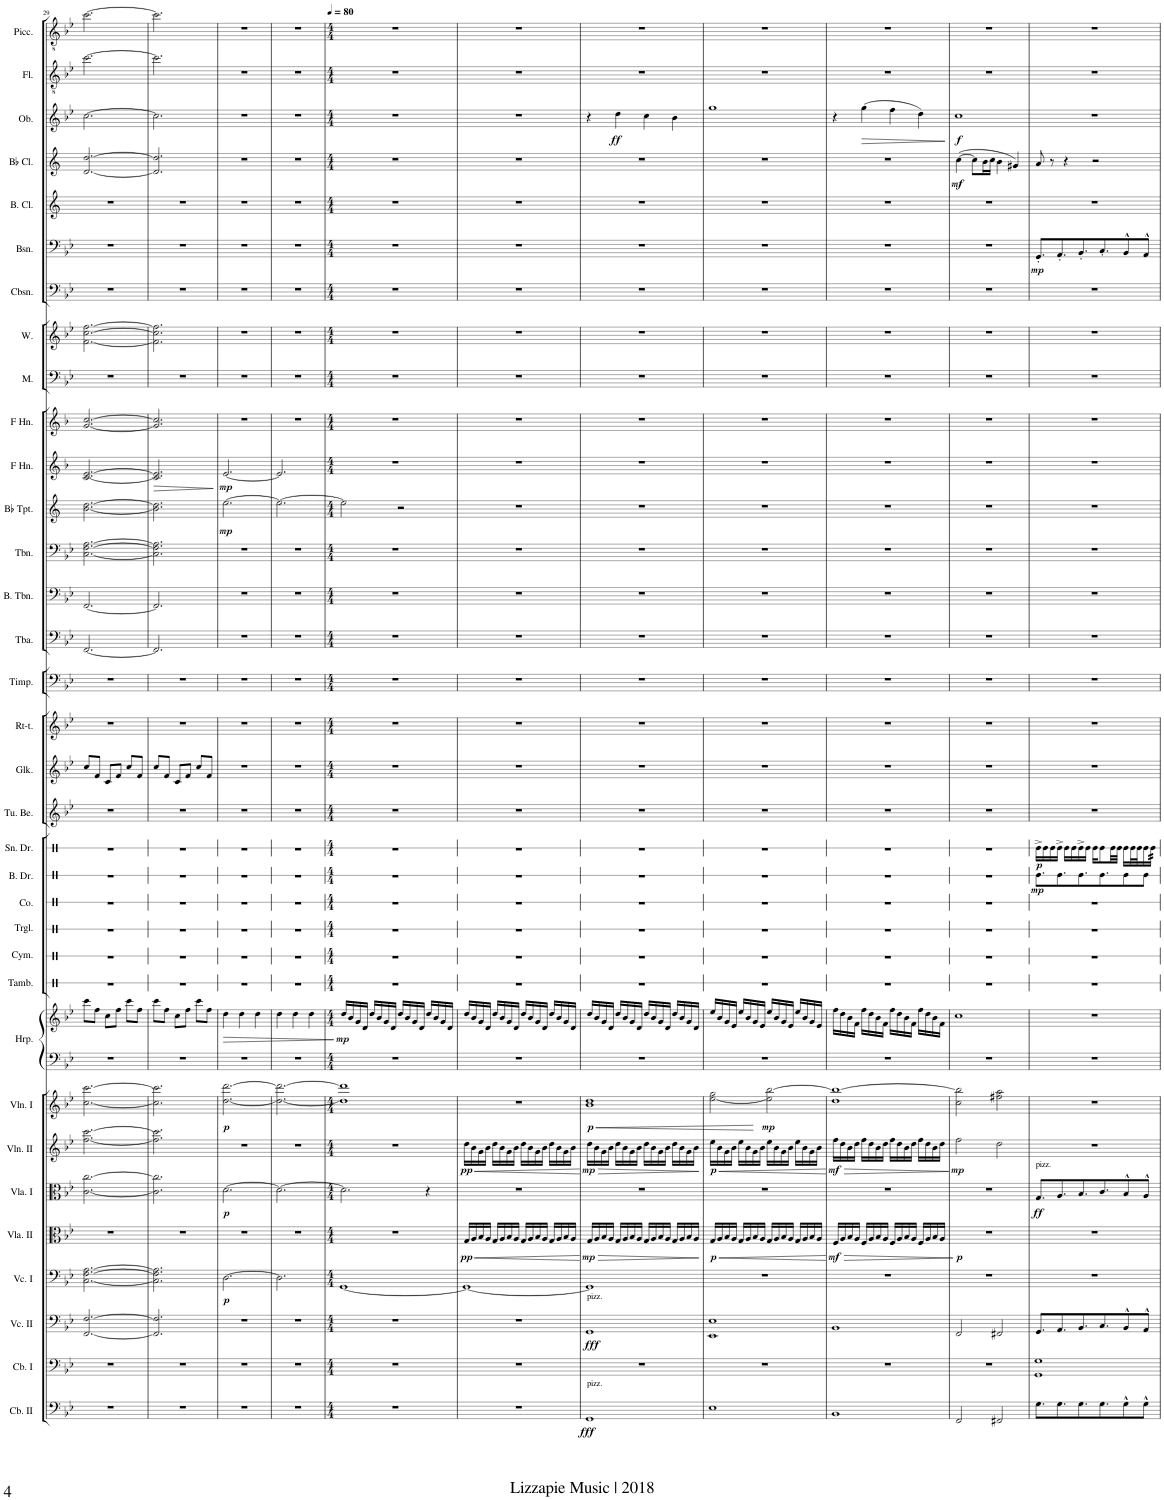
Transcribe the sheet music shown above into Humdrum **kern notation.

**kern	**dynam	**kern	**kern	**dynam	**kern	**dynam	**kern	**dynam	**kern	**dynam	**kern	**dynam	**kern	**dynam	**kern	**kern	**dynam	**kern	**kern	**kern	**kern	**kern	**dynam	**kern	**dynam	**kern	**kern	**kern	**kern	**kern	**kern	**kern	**kern	**dynam	**kern	**dynam	**kern	**kern	**kern	**kern	**kern	**dynam	**kern	**kern	**dynam	**kern	**dynam	**kern	**kern
*part34	*part34	*part33	*part32	*part32	*part31	*part31	*part30	*part30	*part29	*part29	*part28	*part28	*part27	*part27	*part26	*part26	*part26	*part25	*part24	*part23	*part22	*part21	*part21	*part20	*part20	*part19	*part18	*part17	*part16	*part15	*part14	*part13	*part12	*part12	*part11	*part11	*part10	*part9	*part8	*part7	*part6	*part6	*part5	*part4	*part4	*part3	*part3	*part2	*part1
*staff35	*staff35	*staff34	*staff33	*staff33	*staff32	*staff32	*staff31	*staff31	*staff30	*staff30	*staff29	*staff29	*staff28	*staff28	*staff27	*staff26	*staff26/27	*staff25	*staff24	*staff23	*staff22	*staff21	*staff21	*staff20	*staff20	*staff19	*staff18	*staff17	*staff16	*staff15	*staff14	*staff13	*staff12	*staff12	*staff11	*staff11	*staff10	*staff9	*staff8	*staff7	*staff6	*staff6	*staff5	*staff4	*staff4	*staff3	*staff3	*staff2	*staff1
*I"Contrabass II	*	*I"Contrabass I	*I"Violoncello II	*	*I"Violoncello I	*	*I"Viola II	*	*I"Viola I	*	*I"Violin II	*	*I"Violin I	*	*I"Harp	*	*	*I"Tambourine	*I"Cymbal	*I"Triangle	*I"Congas	*I"Bass Drum	*	*I"Snare Drum	*	*I"Tubular Bells	*I"Glockenspiel	*I"Roto-toms	*I"Timpani	*I"Tuba	*I"Bass Trombone	*I"Trombone	*I"Bb Trumpet	*	*I"Horn in F	*	*I"Horn in F	*I"Men	*I"Women	*I"Contrabassoon	*I"Bassoon	*	*I"Bass Clarinet	*I"Bb Clarinet	*	*I"Oboe	*	*I"Flute	*I"Piccolo
*I'Cb. II	*	*I'Cb. I	*I'Vc. II	*	*I'Vc. I	*	*I'Vla. II	*	*I'Vla. I	*	*I'Vln. II	*	*I'Vln. I	*	*I'Hrp.	*	*	*I'Tamb.	*I'Cym.	*I'Trgl.	*I'Co.	*I'B. Dr.	*	*I'Sn. Dr.	*	*I'Tu. Be.	*I'Glk.	*I'Rt-t.	*I'Timp.	*I'Tba.	*I'B. Tbn.	*I'Tbn.	*I'Bb Tpt.	*	*	*	*	*I'M.	*I'W.	*I'Cbsn.	*I'Bsn.	*	*I'B. Cl.	*I'Bb Cl.	*	*I'Ob.	*	*I'Fl.	*I'Picc.
!!LO:PB:g=z
*clefF4	*	*clefF4	*clefF4	*	*clefF4	*	*clefC3	*	*clefC3	*	*clefG2	*	*clefG2	*	*clefF4	*clefG2	*	*clefX	*clefX	*clefX	*clefX	*clefX	*	*clefX	*	*clefG2	*clefG2	*clefG2	*clefF4	*clefF4	*clefF4	*clefF4	*clefG2	*	*clefG2	*	*clefG2	*clefF4	*clefG2	*clefF4	*clefF4	*	*clefG2	*clefG2	*	*clefG2	*	*clefGv2	*clefGv2
*Trd7c12	*	*Trd7c12	*	*	*	*	*	*	*	*	*	*	*	*	*	*	*	*	*	*	*	*	*	*	*	*	*Trd-14c-24	*	*	*	*	*	*Trd1c2	*	*Trd4c7	*	*Trd4c7	*	*	*Trd7c12	*	*	*Trd8c14	*Trd1c2	*	*	*	*	*Trd-7c-12
*k[b-e-]	*	*k[b-e-]	*k[b-e-]	*	*k[b-e-]	*	*k[b-e-]	*	*k[b-e-]	*	*k[b-e-]	*	*k[b-e-]	*	*k[b-e-]	*k[b-e-]	*	*k[]	*k[]	*k[]	*k[]	*k[]	*	*k[]	*	*k[b-e-]	*k[b-e-]	*k[b-e-]	*k[b-e-]	*k[b-e-]	*k[b-e-]	*k[b-e-]	*k[]	*	*k[b-]	*	*k[b-]	*k[b-e-]	*k[b-e-]	*k[b-e-]	*k[b-e-]	*	*k[]	*k[]	*	*k[b-e-]	*	*k[b-e-]	*k[b-e-]
*M3/4	*	*M3/4	*M3/4	*	*M3/4	*	*M3/4	*	*M3/4	*	*M3/4	*	*M3/4	*	*M3/4	*M3/4	*	*M3/4	*M3/4	*M3/4	*M3/4	*M3/4	*	*M3/4	*	*M3/4	*M3/4	*M3/4	*M3/4	*M3/4	*M3/4	*M3/4	*M3/4	*	*M3/4	*	*M3/4	*M3/4	*M3/4	*M3/4	*M3/4	*	*M3/4	*M3/4	*	*M3/4	*	*M3/4	*M3/4
=29	=29	=29	=29	=29	=29	=29	=29	=29	=29	=29	=29	=29	=29	=29	=29	=29	=29	=29	=29	=29	=29	=29	=29	=29	=29	=29	=29	=29	=29	=29	=29	=29	=29	=29	=29	=29	=29	=29	=29	=29	=29	=29	=29	=29	=29	=29	=29	=29	=29
2.r	.	2.r	[2.FF/ [2.F/	.	[2.C\ [2.F\ [2.A\	.	2.r	.	[2.c\ [2.cc\	.	[2.ff\ [2.ccc\	.	[2.cc\ [2.ccc\	.	2.r	8ccc\L	.	2.r	2.r	2.r	2.r	2.r	.	2.r	.	2.r	8cc/L	2.r	2.r	[2.FF/	[2.FF/	[2.C\ [2.F\ [2.A\	[2.b\ [2.dd\	.	[2.c/ [2.e/	.	[2.g/ [2.cc/	2.r	[2.f\ [2.cc\ [2.ff\	2.r	2.r	.	2.r	[2.d/ [2.dd/	.	[2.cc\	.	[2.cc\	[2.cc\
.	.	.	.	.	.	.	.	.	.	.	.	.	.	.	.	8ff\J	.	.	.	.	.	.	.	.	.	.	8f/J	.	.	.	.	.	.	.	.	.	.	.	.	.	.	.	.	.	.	.	.	.	.
.	.	.	.	.	.	.	.	.	.	.	.	.	.	.	.	8cc\L	.	.	.	.	.	.	.	.	.	.	8c/L	.	.	.	.	.	.	.	.	.	.	.	.	.	.	.	.	.	.	.	.	.	.
.	.	.	.	.	.	.	.	.	.	.	.	.	.	.	.	8ff\J	.	.	.	.	.	.	.	.	.	.	8f/J	.	.	.	.	.	.	.	.	.	.	.	.	.	.	.	.	.	.	.	.	.	.
.	.	.	.	.	.	.	.	.	.	.	.	.	.	.	.	8ccc\L	.	.	.	.	.	.	.	.	.	.	8cc/L	.	.	.	.	.	.	.	.	.	.	.	.	.	.	.	.	.	.	.	.	.	.
.	.	.	.	.	.	.	.	.	.	.	.	.	.	.	.	8ff\J	.	.	.	.	.	.	.	.	.	.	8f/J	.	.	.	.	.	.	.	.	.	.	.	.	.	.	.	.	.	.	.	.	.	.
=30	=30	=30	=30	=30	=30	=30	=30	=30	=30	=30	=30	=30	=30	=30	=30	=30	=30	=30	=30	=30	=30	=30	=30	=30	=30	=30	=30	=30	=30	=30	=30	=30	=30	=30	=30	=30	=30	=30	=30	=30	=30	=30	=30	=30	=30	=30	=30	=30	=30
!	!	!	!	!	!	!	!	!	!	!	!	!	!	!	!	!	!	!	!	!	!	!	!	!	!	!	!	!	!	!	!	!	!	!	!	!LO:HP:b	!	!	!	!	!	!	!	!	!	!	!	!	!
2.r	.	2.r	2.FF/] 2.F/]	.	2.C\] 2.F\] 2.A\]	.	2.r	.	2.c\] 2.cc\]	.	2.ff\] 2.ccc\]	.	2.cc\] 2.ccc\]	.	2.r	8ccc\L	.	2.r	2.r	2.r	2.r	2.r	.	2.r	.	2.r	8cc/L	2.r	2.r	2.FF/]	2.FF/]	2.C\] 2.F\] 2.A\]	2.b\] 2.dd\]	.	2.c/] 2.e/]	>	2.g/] 2.cc/]	2.r	2.f\] 2.cc\] 2.ff\]	2.r	2.r	.	2.r	2.d/] 2.dd/]	.	2.cc\]	.	2.cc\]	2.cc\]
.	.	.	.	.	.	.	.	.	.	.	.	.	.	.	.	8ff\J	.	.	.	.	.	.	.	.	.	.	8f/J	.	.	.	.	.	.	.	.	.	.	.	.	.	.	.	.	.	.	.	.	.	.
.	.	.	.	.	.	.	.	.	.	.	.	.	.	.	.	8cc\L	.	.	.	.	.	.	.	.	.	.	8c/L	.	.	.	.	.	.	.	.	.	.	.	.	.	.	.	.	.	.	.	.	.	.
.	.	.	.	.	.	.	.	.	.	.	.	.	.	.	.	8ff\J	.	.	.	.	.	.	.	.	.	.	8f/J	.	.	.	.	.	.	.	.	.	.	.	.	.	.	.	.	.	.	.	.	.	.
.	.	.	.	.	.	.	.	.	.	.	.	.	.	.	.	8ccc\L	.	.	.	.	.	.	.	.	.	.	8cc/L	.	.	.	.	.	.	.	.	.	.	.	.	.	.	.	.	.	.	.	.	.	.
.	.	.	.	.	.	.	.	.	.	.	.	.	.	.	.	8ff\J	.	.	.	.	.	.	.	.	.	.	8f/J	.	.	.	.	.	.	.	.	.	.	.	.	.	.	.	.	.	.	.	.	.	.
.	.	.	.	.	.	.	.	.	.	.	.	.	.	.	.	.	.	.	.	.	.	.	.	.	.	.	.	.	.	.	.	.	.	.	.	]	.	.	.	.	.	.	.	.	.	.	.	.	.
=31	=31	=31	=31	=31	=31	=31	=31	=31	=31	=31	=31	=31	=31	=31	=31	=31	=31	=31	=31	=31	=31	=31	=31	=31	=31	=31	=31	=31	=31	=31	=31	=31	=31	=31	=31	=31	=31	=31	=31	=31	=31	=31	=31	=31	=31	=31	=31	=31	=31
!	!	!	!	!	!	!LO:DY:b	!	!	!	!LO:DY:b	!	!	!	!LO:DY:b	!	!	!	!	!	!	!	!	!	!	!	!	!	!	!	!	!	!	!	!LO:DY:b	!	!LO:DY:b	!	!	!	!	!	!	!	!	!	!	!	!	!
2.r	.	2.r	2.r	.	[2.D\	p	2.r	.	[2.d\	p	2.r	.	[2.dd\ [2.ddd\	p	2.r	4dd\	.	2.r	2.r	2.r	2.r	2.r	.	2.r	.	2.r	2.r	2.r	2.r	2.r	2.r	2.r	[2.ee\	mp	[2.e/	mp	2.r	2.r	2.r	2.r	2.r	.	2.r	2.r	.	2.r	.	2.r	2.r
.	.	.	.	.	.	.	.	.	.	.	.	.	.	.	.	4dd\	.	.	.	.	.	.	.	.	.	.	.	.	.	.	.	.	.	.	.	.	.	.	.	.	.	.	.	.	.	.	.	.	.
.	.	.	.	.	.	.	.	.	.	.	.	.	.	.	.	4dd\	.	.	.	.	.	.	.	.	.	.	.	.	.	.	.	.	.	.	.	.	.	.	.	.	.	.	.	.	.	.	.	.	.
=32	=32	=32	=32	=32	=32	=32	=32	=32	=32	=32	=32	=32	=32	=32	=32	=32	=32	=32	=32	=32	=32	=32	=32	=32	=32	=32	=32	=32	=32	=32	=32	=32	=32	=32	=32	=32	=32	=32	=32	=32	=32	=32	=32	=32	=32	=32	=32	=32	=32
2.r	.	2.r	2.r	.	2.D\]	.	2.r	.	2.d\_	.	2.r	.	2.dd\_ 2.ddd\_	.	2.r	4dd\	.	2.r	2.r	2.r	2.r	2.r	.	2.r	.	2.r	2.r	2.r	2.r	2.r	2.r	2.r	2.ee\_	.	2.e/]	.	2.r	2.r	2.r	2.r	2.r	.	2.r	2.r	.	2.r	.	2.r	2.r
.	.	.	.	.	.	.	.	.	.	.	.	.	.	.	.	4dd\	.	.	.	.	.	.	.	.	.	.	.	.	.	.	.	.	.	.	.	.	.	.	.	.	.	.	.	.	.	.	.	.	.
.	.	.	.	.	.	.	.	.	.	.	.	.	.	.	.	4dd\	.	.	.	.	.	.	.	.	.	.	.	.	.	.	.	.	.	.	.	.	.	.	.	.	.	.	.	.	.	.	.	.	.
=33	=33	=33	=33	=33	=33	=33	=33	=33	=33	=33	=33	=33	=33	=33	=33	=33	=33	=33	=33	=33	=33	=33	=33	=33	=33	=33	=33	=33	=33	=33	=33	=33	=33	=33	=33	=33	=33	=33	=33	=33	=33	=33	=33	=33	=33	=33	=33	=33	=33
*M4/4	*	*M4/4	*M4/4	*	*M4/4	*	*M4/4	*	*M4/4	*	*M4/4	*	*M4/4	*	*M4/4	*M4/4	*	*M4/4	*M4/4	*M4/4	*M4/4	*M4/4	*	*M4/4	*	*M4/4	*M4/4	*M4/4	*M4/4	*M4/4	*M4/4	*M4/4	*M4/4	*	*M4/4	*	*M4/4	*M4/4	*M4/4	*M4/4	*M4/4	*	*M4/4	*M4/4	*	*M4/4	*	*M4/4	*M4/4
*	*	*	*	*	*	*	*	*	*	*	*	*	*	*	*	*	*	*	*	*	*	*	*	*	*	*	*	*	*	*	*	*	*	*	*	*	*	*	*	*	*	*	*	*	*	*	*	*	*MM80
!	!	!	!	!	!	!	!	!	!	!	!	!	!	!	!	!	!LO:DY:b	!	!	!	!	!	!	!	!	!	!	!	!	!	!	!	!	!	!	!	!	!	!	!	!	!	!	!	!	!	!	!	!
1r	.	1r	1r	.	[1GG	.	1r	.	2.d\]	.	1r	.	1dd] 1ddd]	.	1r	16dd/LL	mp	1r	1r	1r	1r	1r	.	1r	.	1r	1r	1r	1r	1r	1r	1r	2ee\]	.	1r	.	1r	1r	1r	1r	1r	.	1r	1r	.	1r	.	1r	1r
.	.	.	.	.	.	.	.	.	.	.	.	.	.	.	.	16b-/	.	.	.	.	.	.	.	.	.	.	.	.	.	.	.	.	.	.	.	.	.	.	.	.	.	.	.	.	.	.	.	.	.
.	.	.	.	.	.	.	.	.	.	.	.	.	.	.	.	16g/	.	.	.	.	.	.	.	.	.	.	.	.	.	.	.	.	.	.	.	.	.	.	.	.	.	.	.	.	.	.	.	.	.
.	.	.	.	.	.	.	.	.	.	.	.	.	.	.	.	16d/JJ	.	.	.	.	.	.	.	.	.	.	.	.	.	.	.	.	.	.	.	.	.	.	.	.	.	.	.	.	.	.	.	.	.
.	.	.	.	.	.	.	.	.	.	.	.	.	.	.	.	16dd/LL	.	.	.	.	.	.	.	.	.	.	.	.	.	.	.	.	.	.	.	.	.	.	.	.	.	.	.	.	.	.	.	.	.
.	.	.	.	.	.	.	.	.	.	.	.	.	.	.	.	16b-/	.	.	.	.	.	.	.	.	.	.	.	.	.	.	.	.	.	.	.	.	.	.	.	.	.	.	.	.	.	.	.	.	.
.	.	.	.	.	.	.	.	.	.	.	.	.	.	.	.	16g/	.	.	.	.	.	.	.	.	.	.	.	.	.	.	.	.	.	.	.	.	.	.	.	.	.	.	.	.	.	.	.	.	.
.	.	.	.	.	.	.	.	.	.	.	.	.	.	.	.	16d/JJ	.	.	.	.	.	.	.	.	.	.	.	.	.	.	.	.	.	.	.	.	.	.	.	.	.	.	.	.	.	.	.	.	.
.	.	.	.	.	.	.	.	.	.	.	.	.	.	.	.	16dd/LL	.	.	.	.	.	.	.	.	.	.	.	.	.	.	.	.	2r	.	.	.	.	.	.	.	.	.	.	.	.	.	.	.	.
.	.	.	.	.	.	.	.	.	.	.	.	.	.	.	.	16b-/	.	.	.	.	.	.	.	.	.	.	.	.	.	.	.	.	.	.	.	.	.	.	.	.	.	.	.	.	.	.	.	.	.
.	.	.	.	.	.	.	.	.	.	.	.	.	.	.	.	16g/	.	.	.	.	.	.	.	.	.	.	.	.	.	.	.	.	.	.	.	.	.	.	.	.	.	.	.	.	.	.	.	.	.
.	.	.	.	.	.	.	.	.	.	.	.	.	.	.	.	16d/JJ	.	.	.	.	.	.	.	.	.	.	.	.	.	.	.	.	.	.	.	.	.	.	.	.	.	.	.	.	.	.	.	.	.
.	.	.	.	.	.	.	.	.	4r	.	.	.	.	.	.	16dd/LL	.	.	.	.	.	.	.	.	.	.	.	.	.	.	.	.	.	.	.	.	.	.	.	.	.	.	.	.	.	.	.	.	.
.	.	.	.	.	.	.	.	.	.	.	.	.	.	.	.	16b-/	.	.	.	.	.	.	.	.	.	.	.	.	.	.	.	.	.	.	.	.	.	.	.	.	.	.	.	.	.	.	.	.	.
.	.	.	.	.	.	.	.	.	.	.	.	.	.	.	.	16g/	.	.	.	.	.	.	.	.	.	.	.	.	.	.	.	.	.	.	.	.	.	.	.	.	.	.	.	.	.	.	.	.	.
.	.	.	.	.	.	.	.	.	.	.	.	.	.	.	.	16d/JJ	.	.	.	.	.	.	.	.	.	.	.	.	.	.	.	.	.	.	.	.	.	.	.	.	.	.	.	.	.	.	.	.	.
=34	=34	=34	=34	=34	=34	=34	=34	=34	=34	=34	=34	=34	=34	=34	=34	=34	=34	=34	=34	=34	=34	=34	=34	=34	=34	=34	=34	=34	=34	=34	=34	=34	=34	=34	=34	=34	=34	=34	=34	=34	=34	=34	=34	=34	=34	=34	=34	=34	=34
!	!	!	!	!	!	!	!	!LO:HP:b	!	!	!	!LO:HP:b	!	!	!	!	!	!	!	!	!	!	!	!	!	!	!	!	!	!	!	!	!	!	!	!	!	!	!	!	!	!	!	!	!	!	!	!	!
!	!	!	!	!	!	!	!	!LO:DY:n=1:b	!	!	!	!LO:DY:n=1:b	!	!	!	!	!	!	!	!	!	!	!	!	!	!	!	!	!	!	!	!	!	!	!	!	!	!	!	!	!	!	!	!	!	!	!	!	!
1r	.	1r	1r	.	1GG_	.	16G/LL	< pp	1r	.	16dd\LL	< pp	1r	.	1r	16dd/LL	.	1r	1r	1r	1r	1r	.	1r	.	1r	1r	1r	1r	1r	1r	1r	1r	.	1r	.	1r	1r	1r	1r	1r	.	1r	1r	.	1r	.	1r	1r
.	.	.	.	.	.	.	16A/	.	.	.	16b-\	.	.	.	.	16b-/	.	.	.	.	.	.	.	.	.	.	.	.	.	.	.	.	.	.	.	.	.	.	.	.	.	.	.	.	.	.	.	.	.
.	.	.	.	.	.	.	16B-/	.	.	.	16g\	.	.	.	.	16g/	.	.	.	.	.	.	.	.	.	.	.	.	.	.	.	.	.	.	.	.	.	.	.	.	.	.	.	.	.	.	.	.	.
.	.	.	.	.	.	.	16A/JJ	.	.	.	16b-\JJ	.	.	.	.	16d/JJ	.	.	.	.	.	.	.	.	.	.	.	.	.	.	.	.	.	.	.	.	.	.	.	.	.	.	.	.	.	.	.	.	.
.	.	.	.	.	.	.	16G/LL	.	.	.	16dd\LL	.	.	.	.	16dd/LL	.	.	.	.	.	.	.	.	.	.	.	.	.	.	.	.	.	.	.	.	.	.	.	.	.	.	.	.	.	.	.	.	.
.	.	.	.	.	.	.	16A/	.	.	.	16b-\	.	.	.	.	16b-/	.	.	.	.	.	.	.	.	.	.	.	.	.	.	.	.	.	.	.	.	.	.	.	.	.	.	.	.	.	.	.	.	.
.	.	.	.	.	.	.	16B-/	.	.	.	16g\	.	.	.	.	16g/	.	.	.	.	.	.	.	.	.	.	.	.	.	.	.	.	.	.	.	.	.	.	.	.	.	.	.	.	.	.	.	.	.
.	.	.	.	.	.	.	16A/JJ	.	.	.	16b-\JJ	.	.	.	.	16d/JJ	.	.	.	.	.	.	.	.	.	.	.	.	.	.	.	.	.	.	.	.	.	.	.	.	.	.	.	.	.	.	.	.	.
.	.	.	.	.	.	.	16G/LL	.	.	.	16dd\LL	.	.	.	.	16dd/LL	.	.	.	.	.	.	.	.	.	.	.	.	.	.	.	.	.	.	.	.	.	.	.	.	.	.	.	.	.	.	.	.	.
.	.	.	.	.	.	.	16A/	.	.	.	16b-\	.	.	.	.	16b-/	.	.	.	.	.	.	.	.	.	.	.	.	.	.	.	.	.	.	.	.	.	.	.	.	.	.	.	.	.	.	.	.	.
.	.	.	.	.	.	.	16B-/	.	.	.	16g\	.	.	.	.	16g/	.	.	.	.	.	.	.	.	.	.	.	.	.	.	.	.	.	.	.	.	.	.	.	.	.	.	.	.	.	.	.	.	.
.	.	.	.	.	.	.	16A/JJ	.	.	.	16b-\JJ	.	.	.	.	16d/JJ	.	.	.	.	.	.	.	.	.	.	.	.	.	.	.	.	.	.	.	.	.	.	.	.	.	.	.	.	.	.	.	.	.
.	.	.	.	.	.	.	16G/LL	.	.	.	16dd\LL	.	.	.	.	16dd/LL	.	.	.	.	.	.	.	.	.	.	.	.	.	.	.	.	.	.	.	.	.	.	.	.	.	.	.	.	.	.	.	.	.
.	.	.	.	.	.	.	16A/	.	.	.	16b-\	.	.	.	.	16b-/	.	.	.	.	.	.	.	.	.	.	.	.	.	.	.	.	.	.	.	.	.	.	.	.	.	.	.	.	.	.	.	.	.
.	.	.	.	.	.	.	16B-/	.	.	.	16g\	.	.	.	.	16g/	.	.	.	.	.	.	.	.	.	.	.	.	.	.	.	.	.	.	.	.	.	.	.	.	.	.	.	.	.	.	.	.	.
.	.	.	.	.	.	.	16A/JJ	.	.	.	16b-\JJ	.	.	.	.	16d/JJ	.	.	.	.	.	.	.	.	.	.	.	.	.	.	.	.	.	.	.	.	.	.	.	.	.	.	.	.	.	.	.	.	.
=35	=35	=35	=35	=35	=35	=35	=35	=35	=35	=35	=35	=35	=35	=35	=35	=35	=35	=35	=35	=35	=35	=35	=35	=35	=35	=35	=35	=35	=35	=35	=35	=35	=35	=35	=35	=35	=35	=35	=35	=35	=35	=35	=35	=35	=35	=35	=35	=35	=35
!	!	!	!LO:TX:a:t=pizz.	!	!	!	!	!	!	!	!	!	!	!	!	!	!	!	!	!	!	!	!	!	!	!	!	!	!	!	!	!	!	!	!	!	!	!	!	!	!	!	!	!	!	!	!	!	!
!LO:TX:a:t=pizz.	!	!	!	!	!	!	!	!	!	!	!	!	!	!	!	!	!	!	!	!	!	!	!	!	!	!	!	!	!	!	!	!	!	!	!	!	!	!	!	!	!	!	!	!	!	!	!	!	!
!	!LO:DY:b	!	!	!LO:DY:b	!	!	!	!LO:HP:b	!	!	!	!LO:HP:b	!	!	!	!	!	!	!	!	!	!	!	!	!	!	!	!	!	!	!	!	!	!	!	!	!	!	!	!	!	!	!	!	!	!	!	!	!
!	!	!	!	!	!	!	!	!LO:DY:n=1:b	!	!	!	!LO:DY:n=1:b	!	!LO:DY:b	!	!	!	!	!	!	!	!	!	!	!	!	!	!	!	!	!	!	!	!	!	!	!	!	!	!	!	!	!	!	!	!	!	!	!
1GG	fff	1r	1GG	fff	1GG]	.	16G/LL	> mp	1r	.	16dd\LL	> mp	1b- 1dd	p	1r	16dd/LL	.	1r	1r	1r	1r	1r	.	1r	.	1r	1r	1r	1r	1r	1r	1r	1r	.	1r	.	1r	1r	1r	1r	1r	.	1r	1r	.	4r	.	1r	1r
.	.	.	.	.	.	.	16A/	.	.	.	16b-\	.	.	.	.	16b-/	.	.	.	.	.	.	.	.	.	.	.	.	.	.	.	.	.	.	.	.	.	.	.	.	.	.	.	.	.	.	.	.	.
.	.	.	.	.	.	.	16B-/	.	.	.	16g\	.	.	.	.	16g/	.	.	.	.	.	.	.	.	.	.	.	.	.	.	.	.	.	.	.	.	.	.	.	.	.	.	.	.	.	.	.	.	.
.	.	.	.	.	.	.	16A/JJ	.	.	.	16b-\JJ	.	.	.	.	16d/JJ	.	.	.	.	.	.	.	.	.	.	.	.	.	.	.	.	.	.	.	.	.	.	.	.	.	.	.	.	.	.	.	.	.
!	!	!	!	!	!	!	!	!	!	!	!	!	!	!	!	!	!	!	!	!	!	!	!	!	!	!	!	!	!	!	!	!	!	!	!	!	!	!	!	!	!	!	!	!	!	!	!LO:DY:b	!	!
.	.	.	.	.	.	.	16G/LL	.	.	.	16dd\LL	.	.	.	.	16dd/LL	.	.	.	.	.	.	.	.	.	.	.	.	.	.	.	.	.	.	.	.	.	.	.	.	.	.	.	.	.	4dd\	ff	.	.
.	.	.	.	.	.	.	16A/	.	.	.	16b-\	.	.	.	.	16b-/	.	.	.	.	.	.	.	.	.	.	.	.	.	.	.	.	.	.	.	.	.	.	.	.	.	.	.	.	.	.	.	.	.
.	.	.	.	.	.	.	16B-/	.	.	.	16g\	.	.	.	.	16g/	.	.	.	.	.	.	.	.	.	.	.	.	.	.	.	.	.	.	.	.	.	.	.	.	.	.	.	.	.	.	.	.	.
.	.	.	.	.	.	.	16A/JJ	.	.	.	16b-\JJ	.	.	.	.	16d/JJ	.	.	.	.	.	.	.	.	.	.	.	.	.	.	.	.	.	.	.	.	.	.	.	.	.	.	.	.	.	.	.	.	.
.	.	.	.	.	.	.	16G/LL	.	.	.	16dd\LL	.	.	.	.	16dd/LL	.	.	.	.	.	.	.	.	.	.	.	.	.	.	.	.	.	.	.	.	.	.	.	.	.	.	.	.	.	4cc\	.	.	.
.	.	.	.	.	.	.	16A/	.	.	.	16b-\	.	.	.	.	16b-/	.	.	.	.	.	.	.	.	.	.	.	.	.	.	.	.	.	.	.	.	.	.	.	.	.	.	.	.	.	.	.	.	.
.	.	.	.	.	.	.	16B-/	.	.	.	16g\	.	.	.	.	16g/	.	.	.	.	.	.	.	.	.	.	.	.	.	.	.	.	.	.	.	.	.	.	.	.	.	.	.	.	.	.	.	.	.
.	.	.	.	.	.	.	16A/JJ	.	.	.	16b-\JJ	.	.	.	.	16d/JJ	.	.	.	.	.	.	.	.	.	.	.	.	.	.	.	.	.	.	.	.	.	.	.	.	.	.	.	.	.	.	.	.	.
.	.	.	.	.	.	.	16G/LL	.	.	.	16dd\LL	.	.	.	.	16dd/LL	.	.	.	.	.	.	.	.	.	.	.	.	.	.	.	.	.	.	.	.	.	.	.	.	.	.	.	.	.	4b-\	.	.	.
.	.	.	.	.	.	.	16A/	.	.	.	16b-\	.	.	.	.	16b-/	.	.	.	.	.	.	.	.	.	.	.	.	.	.	.	.	.	.	.	.	.	.	.	.	.	.	.	.	.	.	.	.	.
.	.	.	.	.	.	.	16B-/	.	.	.	16g\	.	.	.	.	16g/	.	.	.	.	.	.	.	.	.	.	.	.	.	.	.	.	.	.	.	.	.	.	.	.	.	.	.	.	.	.	.	.	.
.	.	.	.	.	.	.	16A/JJ	.	.	.	16b-\JJ	.	.	.	.	16d/JJ	.	.	.	.	.	.	.	.	.	.	.	.	.	.	.	.	.	.	.	.	.	.	.	.	.	.	.	.	.	.	.	.	.
.	.	.	.	.	.	.	.	[	.	.	.	[	.	.	.	.	.	.	.	.	.	.	.	.	.	.	.	.	.	.	.	.	.	.	.	.	.	.	.	.	.	.	.	.	.	.	.	.	.
=36	=36	=36	=36	=36	=36	=36	=36	=36	=36	=36	=36	=36	=36	=36	=36	=36	=36	=36	=36	=36	=36	=36	=36	=36	=36	=36	=36	=36	=36	=36	=36	=36	=36	=36	=36	=36	=36	=36	=36	=36	=36	=36	=36	=36	=36	=36	=36	=36	=36
!	!	!	!	!	!	!	!	!LO:HP:b	!	!	!	!LO:HP:b	!	!	!	!	!	!	!	!	!	!	!	!	!	!	!	!	!	!	!	!	!	!	!	!	!	!	!	!	!	!	!	!	!	!	!	!	!
!	!	!	!	!	!	!	!	!LO:DY:n=1:b	!	!	!	!LO:DY:n=1:b	!	!	!	!	!	!	!	!	!	!	!	!	!	!	!	!	!	!	!	!	!	!	!	!	!	!	!	!	!	!	!	!	!	!	!	!	!
1E-	.	1r	1EE- 1E-	.	1r	.	16G/LL	< p	1r	.	16ee-\LL	< p	[2ee-\ 2gg\	.	1r	16ee-/LL	.	1r	1r	1r	1r	1r	.	1r	.	1r	1r	1r	1r	1r	1r	1r	1r	.	1r	.	1r	1r	1r	1r	1r	.	1r	1r	.	1gg	.	1r	1r
.	.	.	.	.	.	.	16A/	.	.	.	16b-\	.	.	.	.	16b-/	.	.	.	.	.	.	.	.	.	.	.	.	.	.	.	.	.	.	.	.	.	.	.	.	.	.	.	.	.	.	.	.	.
.	.	.	.	.	.	.	16B-/	.	.	.	16g\	.	.	.	.	16g/	.	.	.	.	.	.	.	.	.	.	.	.	.	.	.	.	.	.	.	.	.	.	.	.	.	.	.	.	.	.	.	.	.
.	.	.	.	.	.	.	16A/JJ	.	.	.	16b-\JJ	.	.	.	.	16e-/JJ	.	.	.	.	.	.	.	.	.	.	.	.	.	.	.	.	.	.	.	.	.	.	.	.	.	.	.	.	.	.	.	.	.
.	.	.	.	.	.	.	16G/LL	.	.	.	16ee-\LL	.	.	.	.	16ee-/LL	.	.	.	.	.	.	.	.	.	.	.	.	.	.	.	.	.	.	.	.	.	.	.	.	.	.	.	.	.	.	.	.	.
.	.	.	.	.	.	.	16A/	.	.	.	16b-\	.	.	.	.	16b-/	.	.	.	.	.	.	.	.	.	.	.	.	.	.	.	.	.	.	.	.	.	.	.	.	.	.	.	.	.	.	.	.	.
.	.	.	.	.	.	.	16B-/	.	.	.	16g\	.	.	.	.	16g/	.	.	.	.	.	.	.	.	.	.	.	.	.	.	.	.	.	.	.	.	.	.	.	.	.	.	.	.	.	.	.	.	.
.	.	.	.	.	.	.	16A/JJ	.	.	.	16b-\JJ	.	.	.	.	16e-/JJ	.	.	.	.	.	.	.	.	.	.	.	.	.	.	.	.	.	.	.	.	.	.	.	.	.	.	.	.	.	.	.	.	.
!	!	!	!	!	!	!	!	!	!	!	!	!	!	!LO:DY:b	!	!	!	!	!	!	!	!	!	!	!	!	!	!	!	!	!	!	!	!	!	!	!	!	!	!	!	!	!	!	!	!	!	!	!
.	.	.	.	.	.	.	16G/LL	.	.	.	16ee-\LL	.	2ee-\] [2bb-\	mp	.	16ee-/LL	.	.	.	.	.	.	.	.	.	.	.	.	.	.	.	.	.	.	.	.	.	.	.	.	.	.	.	.	.	.	.	.	.
.	.	.	.	.	.	.	16A/	.	.	.	16b-\	.	.	.	.	16b-/	.	.	.	.	.	.	.	.	.	.	.	.	.	.	.	.	.	.	.	.	.	.	.	.	.	.	.	.	.	.	.	.	.
.	.	.	.	.	.	.	16B-/	.	.	.	16g\	.	.	.	.	16g/	.	.	.	.	.	.	.	.	.	.	.	.	.	.	.	.	.	.	.	.	.	.	.	.	.	.	.	.	.	.	.	.	.
.	.	.	.	.	.	.	16A/JJ	.	.	.	16b-\JJ	.	.	.	.	16e-/JJ	.	.	.	.	.	.	.	.	.	.	.	.	.	.	.	.	.	.	.	.	.	.	.	.	.	.	.	.	.	.	.	.	.
.	.	.	.	.	.	.	16G/LL	.	.	.	16ee-\LL	.	.	.	.	16ee-/LL	.	.	.	.	.	.	.	.	.	.	.	.	.	.	.	.	.	.	.	.	.	.	.	.	.	.	.	.	.	.	.	.	.
.	.	.	.	.	.	.	16A/	.	.	.	16b-\	.	.	.	.	16b-/	.	.	.	.	.	.	.	.	.	.	.	.	.	.	.	.	.	.	.	.	.	.	.	.	.	.	.	.	.	.	.	.	.
.	.	.	.	.	.	.	16B-/	.	.	.	16g\	.	.	.	.	16g/	.	.	.	.	.	.	.	.	.	.	.	.	.	.	.	.	.	.	.	.	.	.	.	.	.	.	.	.	.	.	.	.	.
.	.	.	.	.	.	.	16A/JJ	.	.	.	16b-\JJ	.	.	.	.	16e-/JJ	.	.	.	.	.	.	.	.	.	.	.	.	.	.	.	.	.	.	.	.	.	.	.	.	.	.	.	.	.	.	.	.	.
.	.	.	.	.	.	.	.	]	.	.	.	]	.	.	.	.	.	.	.	.	.	.	.	.	.	.	.	.	.	.	.	.	.	.	.	.	.	.	.	.	.	.	.	.	.	.	.	.	.
=37	=37	=37	=37	=37	=37	=37	=37	=37	=37	=37	=37	=37	=37	=37	=37	=37	=37	=37	=37	=37	=37	=37	=37	=37	=37	=37	=37	=37	=37	=37	=37	=37	=37	=37	=37	=37	=37	=37	=37	=37	=37	=37	=37	=37	=37	=37	=37	=37	=37
!	!	!	!	!	!	!	!	!LO:DY:b	!	!	!	!LO:DY:b	!	!	!	!	!	!	!	!	!	!	!	!	!	!	!	!	!	!	!	!	!	!	!	!	!	!	!	!	!	!	!	!	!	!	!	!	!
1BB-	.	1r	1BB-	.	1r	.	16F/LL	mf	1r	.	16ff\LL	mf	1dd 1bb-_	.	1r	16ff\LL	.	1r	1r	1r	1r	1r	.	1r	.	1r	1r	1r	1r	1r	1r	1r	1r	.	1r	.	1r	1r	1r	1r	1r	.	1r	1r	.	4r	.	1r	1r
.	.	.	.	.	.	.	16A/	.	.	.	16dd\	.	.	.	.	16dd\	.	.	.	.	.	.	.	.	.	.	.	.	.	.	.	.	.	.	.	.	.	.	.	.	.	.	.	.	.	.	.	.	.
.	.	.	.	.	.	.	16B-/	.	.	.	16b-\	.	.	.	.	16b-\	.	.	.	.	.	.	.	.	.	.	.	.	.	.	.	.	.	.	.	.	.	.	.	.	.	.	.	.	.	.	.	.	.
.	.	.	.	.	.	.	16A/JJ	.	.	.	16dd\JJ	.	.	.	.	16f\JJ	.	.	.	.	.	.	.	.	.	.	.	.	.	.	.	.	.	.	.	.	.	.	.	.	.	.	.	.	.	.	.	.	.
!	!	!	!	!	!	!	!	!	!	!	!	!	!	!	!	!	!	!	!	!	!	!	!	!	!	!	!	!	!	!	!	!	!	!	!	!	!	!	!	!	!	!	!	!	!	!	!LO:HP:b	!	!
.	.	.	.	.	.	.	16F/LL	.	.	.	16ff\LL	.	.	.	.	16ff\LL	.	.	.	.	.	.	.	.	.	.	.	.	.	.	.	.	.	.	.	.	.	.	.	.	.	.	.	.	.	(4gg\	>	.	.
.	.	.	.	.	.	.	16A/	.	.	.	16dd\	.	.	.	.	16dd\	.	.	.	.	.	.	.	.	.	.	.	.	.	.	.	.	.	.	.	.	.	.	.	.	.	.	.	.	.	.	.	.	.
.	.	.	.	.	.	.	16B-/	.	.	.	16b-\	.	.	.	.	16b-\	.	.	.	.	.	.	.	.	.	.	.	.	.	.	.	.	.	.	.	.	.	.	.	.	.	.	.	.	.	.	.	.	.
.	.	.	.	.	.	.	16A/JJ	.	.	.	16dd\JJ	.	.	.	.	16f\JJ	.	.	.	.	.	.	.	.	.	.	.	.	.	.	.	.	.	.	.	.	.	.	.	.	.	.	.	.	.	.	.	.	.
.	.	.	.	.	.	.	16F/LL	.	.	.	16ff\LL	.	.	.	.	16ff\LL	.	.	.	.	.	.	.	.	.	.	.	.	.	.	.	.	.	.	.	.	.	.	.	.	.	.	.	.	.	4ff\	.	.	.
.	.	.	.	.	.	.	16A/	.	.	.	16dd\	.	.	.	.	16dd\	.	.	.	.	.	.	.	.	.	.	.	.	.	.	.	.	.	.	.	.	.	.	.	.	.	.	.	.	.	.	.	.	.
.	.	.	.	.	.	.	16B-/	.	.	.	16b-\	.	.	.	.	16b-\	.	.	.	.	.	.	.	.	.	.	.	.	.	.	.	.	.	.	.	.	.	.	.	.	.	.	.	.	.	.	.	.	.
.	.	.	.	.	.	.	16A/JJ	.	.	.	16dd\JJ	.	.	.	.	16f\JJ	.	.	.	.	.	.	.	.	.	.	.	.	.	.	.	.	.	.	.	.	.	.	.	.	.	.	.	.	.	.	.	.	.
.	.	.	.	.	.	.	16F/LL	.	.	.	16ff\LL	.	.	.	.	16ff\LL	.	.	.	.	.	.	.	.	.	.	.	.	.	.	.	.	.	.	.	.	.	.	.	.	.	.	.	.	.	4dd\)	.	.	.
.	.	.	.	.	.	.	16A/	.	.	.	16dd\	.	.	.	.	16dd\	.	.	.	.	.	.	.	.	.	.	.	.	.	.	.	.	.	.	.	.	.	.	.	.	.	.	.	.	.	.	.	.	.
.	.	.	.	.	.	.	16B-/	.	.	.	16b-\	.	.	.	.	16b-\	.	.	.	.	.	.	.	.	.	.	.	.	.	.	.	.	.	.	.	.	.	.	.	.	.	.	.	.	.	.	.	.	.
.	.	.	.	.	.	.	16A/JJ	.	.	.	16dd\JJ	.	.	.	.	16f\JJ	.	.	.	.	.	.	.	.	.	.	.	.	.	.	.	.	.	.	.	.	.	.	.	.	.	.	.	.	.	.	.	.	.
.	.	.	.	.	.	.	.	[	.	.	.	[	.	.	.	.	.	.	.	.	.	.	.	.	.	.	.	.	.	.	.	.	.	.	.	.	.	.	.	.	.	.	.	.	.	.	]	.	.
=38	=38	=38	=38	=38	=38	=38	=38	=38	=38	=38	=38	=38	=38	=38	=38	=38	=38	=38	=38	=38	=38	=38	=38	=38	=38	=38	=38	=38	=38	=38	=38	=38	=38	=38	=38	=38	=38	=38	=38	=38	=38	=38	=38	=38	=38	=38	=38	=38	=38
!	!	!	!	!	!	!	!	!LO:DY:b	!	!	!	!LO:DY:b	!	!	!	!	!	!	!	!	!	!	!	!	!	!	!	!	!	!	!	!	!	!	!	!	!	!	!	!	!	!	!	!	!LO:DY:b	!	!LO:DY:b	!	!
2FF/	.	1r	2FF/	.	1r	.	1r	p	1r	.	2ff\	mp	2cc\ 2bb-\]	.	1r	1cc	.	1r	1r	1r	1r	1r	.	1r	.	1r	1r	1r	1r	1r	1r	1r	1r	.	1r	.	1r	1r	1r	1r	1r	.	1r	([4cc\	mf	1cc	f	1r	1r
.	.	.	.	.	.	.	.	.	.	.	.	.	.	.	.	.	.	.	.	.	.	.	.	.	.	.	.	.	.	.	.	.	.	.	.	.	.	.	.	.	.	.	.	8cc\L]	.	.	.	.	.
.	.	.	.	.	.	.	.	.	.	.	.	.	.	.	.	.	.	.	.	.	.	.	.	.	.	.	.	.	.	.	.	.	.	.	.	.	.	.	.	.	.	.	.	16b\L	.	.	.	.	.
.	.	.	.	.	.	.	.	.	.	.	.	.	.	.	.	.	.	.	.	.	.	.	.	.	.	.	.	.	.	.	.	.	.	.	.	.	.	.	.	.	.	.	.	16cc\JJ	.	.	.	.	.
2FF#X/	.	.	2FF#X/	.	.	.	.	.	.	.	2dd\	.	2ff#X\ 2aa\	.	.	.	.	.	.	.	.	.	.	.	.	.	.	.	.	.	.	.	.	.	.	.	.	.	.	.	.	.	.	4b\	.	.	.	.	.
.	.	.	.	.	.	.	.	.	.	.	.	.	.	.	.	.	.	.	.	.	.	.	.	.	.	.	.	.	.	.	.	.	.	.	.	.	.	.	.	.	.	.	.	4g#X/)	.	.	.	.	.
=39	=39	=39	=39	=39	=39	=39	=39	=39	=39	=39	=39	=39	=39	=39	=39	=39	=39	=39	=39	=39	=39	=39	=39	=39	=39	=39	=39	=39	=39	=39	=39	=39	=39	=39	=39	=39	=39	=39	=39	=39	=39	=39	=39	=39	=39	=39	=39	=39	=39
!	!	!	!	!	!	!	!	!	!LO:TX:a:t=pizz.	!	!	!	!	!	!	!	!	!	!	!	!	!	!	!	!	!	!	!	!	!	!	!	!	!	!	!	!	!	!	!	!	!	!	!	!	!	!	!	!
!	!	!	!	!	!	!	!	!	!	!LO:DY:b	!	!	!	!	!	!	!	!	!	!	!	!	!LO:DY:b	!	!LO:DY:b	!	!	!	!	!	!	!	!	!	!	!	!	!	!	!	!	!LO:DY:b	!	!	!	!	!	!	!
8.G\L	.	1GG 1G	8.GG/L	.	1r	.	1r	.	8.G/L	ff	1r	.	1r	.	1r	1r	.	1r	1r	1r	1r	8.Re\L	mp	16Re^\LL	p	1r	1r	1r	1r	1r	1r	1r	1r	.	1r	.	1r	1r	1r	1r	8.GG'/L	mp	1r	8a/	.	1r	.	1r	1r
.	.	.	.	.	.	.	.	.	.	.	.	.	.	.	.	.	.	.	.	.	.	.	.	16Re\	.	.	.	.	.	.	.	.	.	.	.	.	.	.	.	.	.	.	.	.	.	.	.	.	.
.	.	.	.	.	.	.	.	.	.	.	.	.	.	.	.	.	.	.	.	.	.	.	.	16Re\	.	.	.	.	.	.	.	.	.	.	.	.	.	.	.	.	.	.	.	8r	.	.	.	.	.
8.G\	.	.	8.AA/	.	.	.	.	.	8.A/	.	.	.	.	.	.	.	.	.	.	.	.	8.Re\	.	16Re^\JJ	.	.	.	.	.	.	.	.	.	.	.	.	.	.	.	.	8.AA'/	.	.	.	.	.	.	.	.
.	.	.	.	.	.	.	.	.	.	.	.	.	.	.	.	.	.	.	.	.	.	.	.	16Re\LL	.	.	.	.	.	.	.	.	.	.	.	.	.	.	.	.	.	.	.	4r	.	.	.	.	.
.	.	.	.	.	.	.	.	.	.	.	.	.	.	.	.	.	.	.	.	.	.	.	.	16Re\	.	.	.	.	.	.	.	.	.	.	.	.	.	.	.	.	.	.	.	.	.	.	.	.	.
8.G\	.	.	8.BB-/	.	.	.	.	.	8.B-/	.	.	.	.	.	.	.	.	.	.	.	.	8.Re\	.	16Re^\	.	.	.	.	.	.	.	.	.	.	.	.	.	.	.	.	8.BB-'/	.	.	.	.	.	.	.	.
.	.	.	.	.	.	.	.	.	.	.	.	.	.	.	.	.	.	.	.	.	.	.	.	16Re\JJ	.	.	.	.	.	.	.	.	.	.	.	.	.	.	.	.	.	.	.	.	.	.	.	.	.
.	.	.	.	.	.	.	.	.	.	.	.	.	.	.	.	.	.	.	.	.	.	.	.	16Re\KL	.	.	.	.	.	.	.	.	.	.	.	.	.	.	.	.	.	.	.	2r	.	.	.	.	.
8.G\	.	.	8.C/	.	.	.	.	.	8.c/	.	.	.	.	.	.	.	.	.	.	.	.	8.Re\	.	8Re\	.	.	.	.	.	.	.	.	.	.	.	.	.	.	.	.	8.C'/	.	.	.	.	.	.	.	.
.	.	.	.	.	.	.	.	.	.	.	.	.	.	.	.	.	.	.	.	.	.	.	.	32Re\LL	.	.	.	.	.	.	.	.	.	.	.	.	.	.	.	.	.	.	.	.	.	.	.	.	.
.	.	.	.	.	.	.	.	.	.	.	.	.	.	.	.	.	.	.	.	.	.	.	.	32Re\JJJ	.	.	.	.	.	.	.	.	.	.	.	.	.	.	.	.	.	.	.	.	.	.	.	.	.
8G^^\	.	.	8BB-^^/	.	.	.	.	.	8B-^^/	.	.	.	.	.	.	.	.	.	.	.	.	8Re\	.	16Re\LL	.	.	.	.	.	.	.	.	.	.	.	.	.	.	.	.	8BB-^^/	.	.	.	.	.	.	.	.
.	.	.	.	.	.	.	.	.	.	.	.	.	.	.	.	.	.	.	.	.	.	.	.	32Re\L	.	.	.	.	.	.	.	.	.	.	.	.	.	.	.	.	.	.	.	.	.	.	.	.	.
.	.	.	.	.	.	.	.	.	.	.	.	.	.	.	.	.	.	.	.	.	.	.	.	32Re\J	.	.	.	.	.	.	.	.	.	.	.	.	.	.	.	.	.	.	.	.	.	.	.	.	.
8G^^\J	.	.	8AA^^/J	.	.	.	.	.	8A^^/J	.	.	.	.	.	.	.	.	.	.	.	.	8Re\J	.	16Re\	.	.	.	.	.	.	.	.	.	.	.	.	.	.	.	.	8AA^^/J	.	.	.	.	.	.	.	.
*	*	*	*	*	*	*	*	*	*	*	*	*	*	*	*	*	*	*	*	*	*	*	*	*tremolo	*	*	*	*	*	*	*	*	*	*	*	*	*	*	*	*	*	*	*	*	*	*	*	*	*
.	.	.	.	.	.	.	.	.	.	.	.	.	.	.	.	.	.	.	.	.	.	.	.	64Re\	.	.	.	.	.	.	.	.	.	.	.	.	.	.	.	.	.	.	.	.	.	.	.	.	.
.	.	.	.	.	.	.	.	.	.	.	.	.	.	.	.	.	.	.	.	.	.	.	.	64Re\	.	.	.	.	.	.	.	.	.	.	.	.	.	.	.	.	.	.	.	.	.	.	.	.	.
.	.	.	.	.	.	.	.	.	.	.	.	.	.	.	.	.	.	.	.	.	.	.	.	64Re\	.	.	.	.	.	.	.	.	.	.	.	.	.	.	.	.	.	.	.	.	.	.	.	.	.
.	.	.	.	.	.	.	.	.	.	.	.	.	.	.	.	.	.	.	.	.	.	.	.	64Re\JJJJ	.	.	.	.	.	.	.	.	.	.	.	.	.	.	.	.	.	.	.	.	.	.	.	.	.
*	*	*	*	*	*	*	*	*	*	*	*	*	*	*	*	*	*	*	*	*	*	*	*	*Xtremolo	*	*	*	*	*	*	*	*	*	*	*	*	*	*	*	*	*	*	*	*	*	*	*	*	*
=	=	=	=	=	=	=	=	=	=	=	=	=	=	=	=	=	=	=	=	=	=	=	=	=	=	=	=	=	=	=	=	=	=	=	=	=	=	=	=	=	=	=	=	=	=	=	=	=	=
*-	*-	*-	*-	*-	*-	*-	*-	*-	*-	*-	*-	*-	*-	*-	*-	*-	*-	*-	*-	*-	*-	*-	*-	*-	*-	*-	*-	*-	*-	*-	*-	*-	*-	*-	*-	*-	*-	*-	*-	*-	*-	*-	*-	*-	*-	*-	*-	*-	*-
